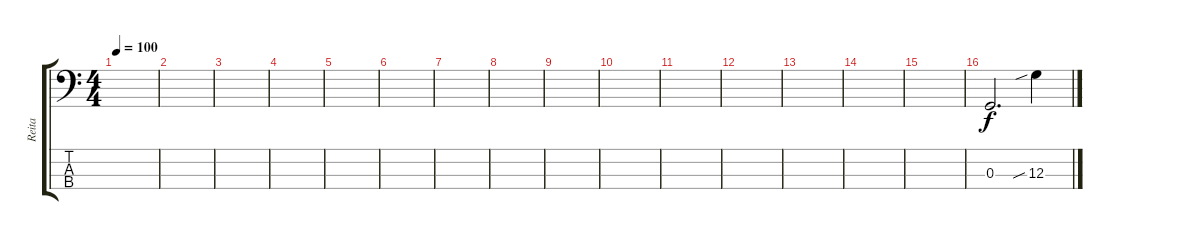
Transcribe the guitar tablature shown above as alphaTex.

\track ("Reita" "Reita") {instrument electricbasspick}
\staff {score tabs}
\tuning (F2 C2 G1 D1) {hide}
\ts (4 4)
\tempo 100
\clef f4
\ks c
|
|
|
|
|
|
|
|
|
|
|
|
|
|
|
0.3.2{d} 12.3{sib}.4
